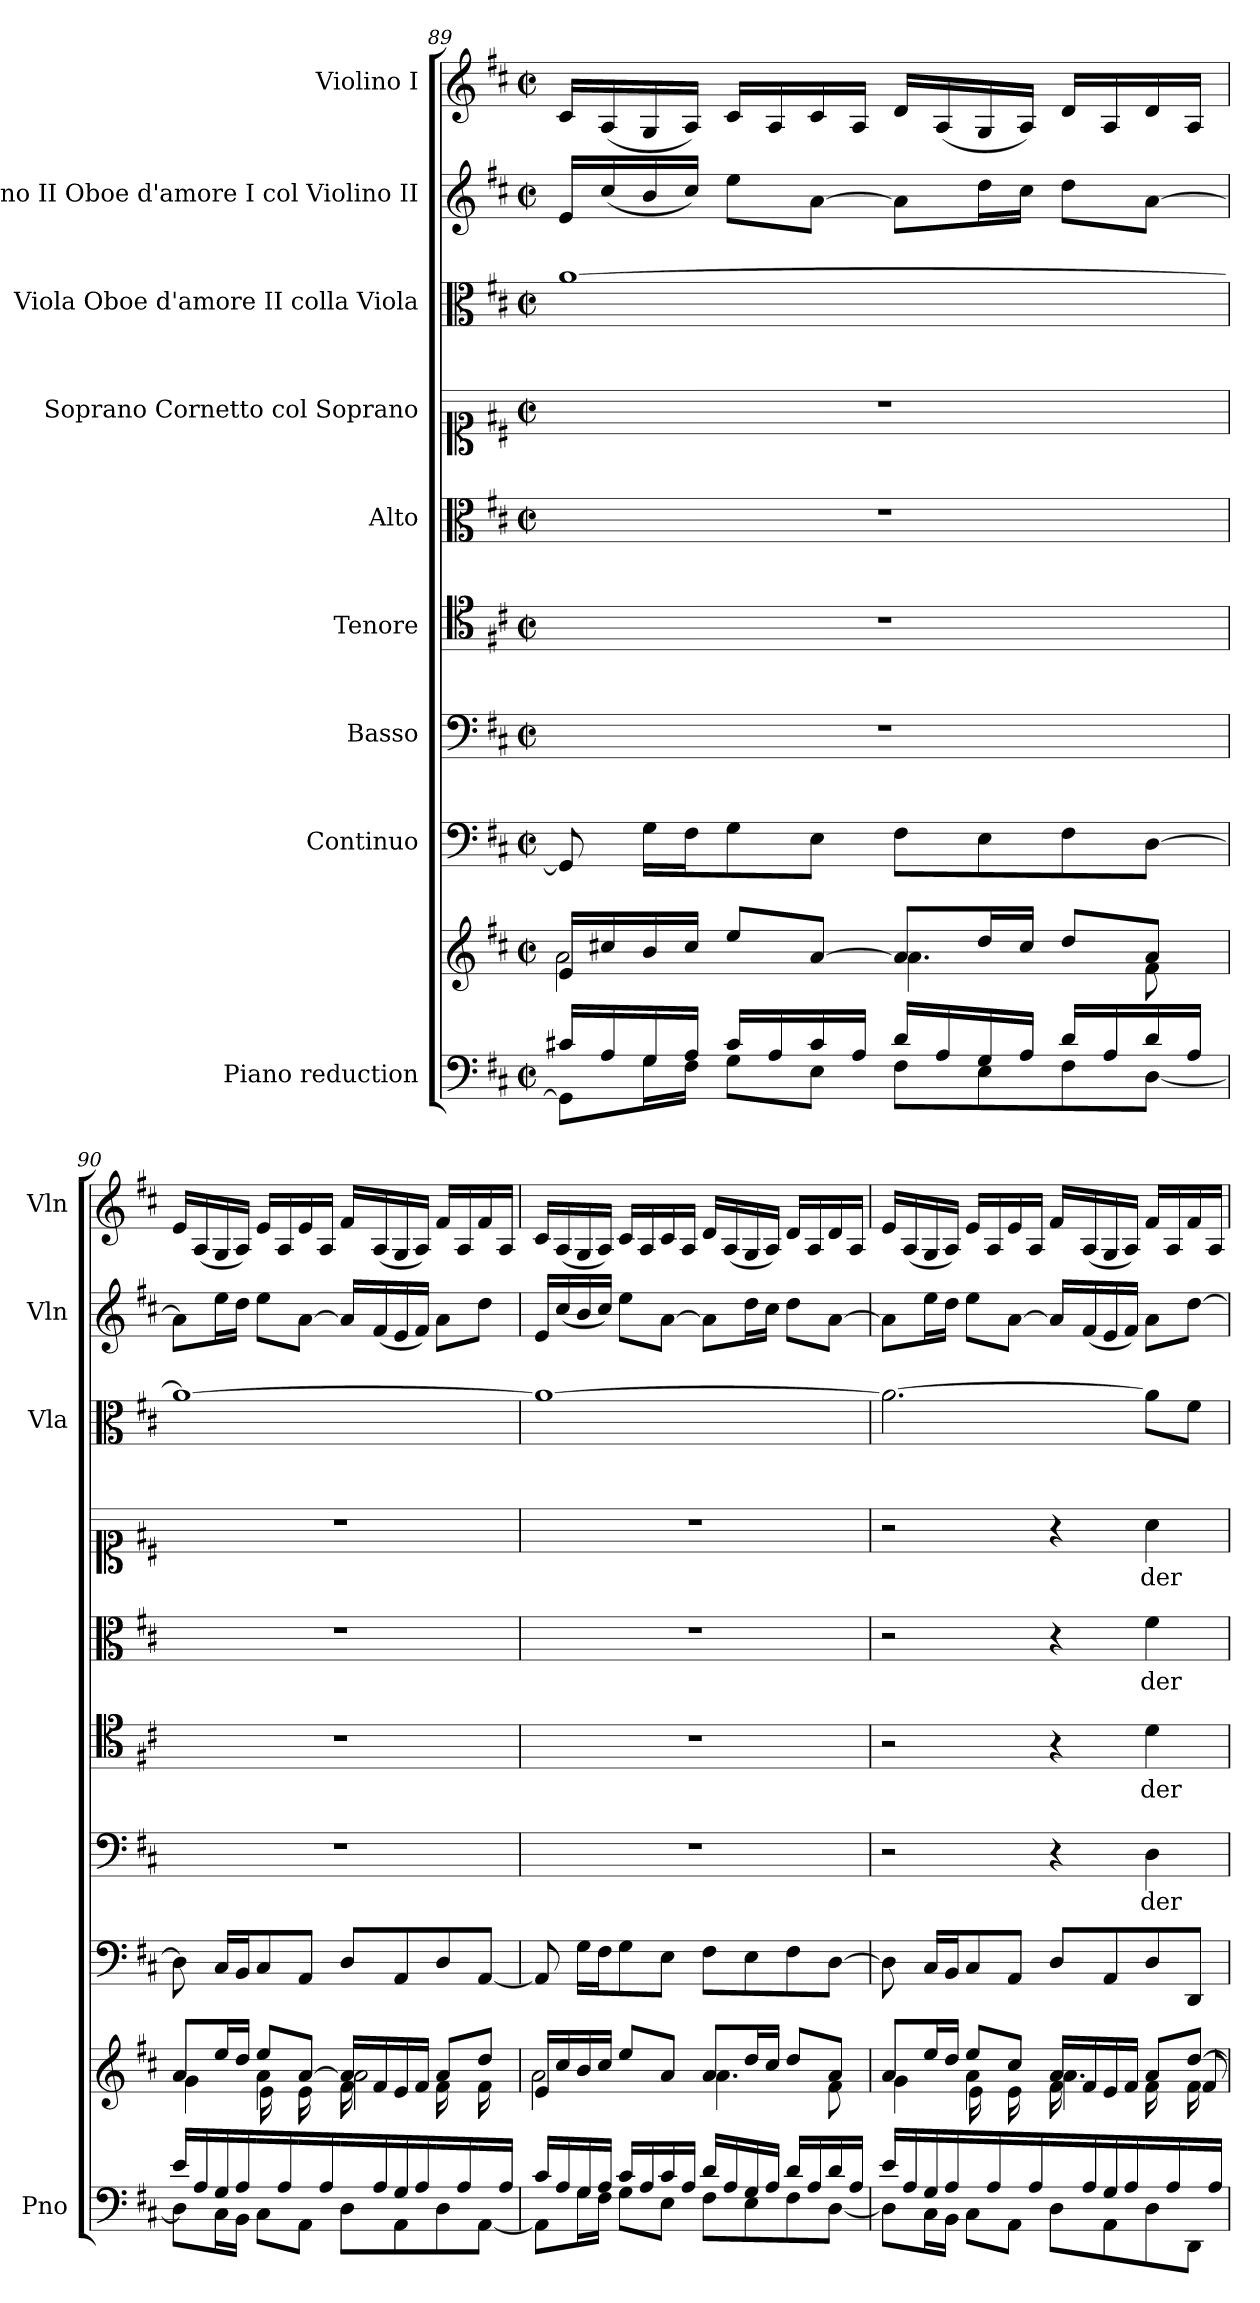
**kern	**kern	**kern	**kern	**text	**kern	**text	**kern	**text	**kern	**text	**kern	**kern	**kern
*part9	*part9	*part8	*part7	*part7	*part6	*part6	*part5	*part5	*part4	*part4	*part3	*part2	*part1
*staff10	*staff9	*staff8	*staff7	*staff7	*staff6	*staff6	*staff5	*staff5	*staff4	*staff4	*staff3	*staff2	*staff1
*I"Piano reduction	*	*I"Continuo	*I"Basso	*	*I"Tenore	*	*I"Alto	*	*I"Soprano Cornetto col Soprano	*	*I"Viola Oboe d'amore II colla Viola	*I"Violino II Oboe d'amore I col Violino II	*I"Violino I
*I'Pno	*	*	*	*	*	*	*	*	*	*	*I'Vla	*I'Vln	*I'Vln
*clefF4	*clefG2	*clefF4	*clefF4	*	*clefC4	*	*clefC3	*	*clefC1	*	*clefC3	*clefG2	*clefG2
*k[f#c#]	*k[f#c#]	*k[f#c#]	*k[f#c#]	*	*k[f#c#]	*	*k[f#c#]	*	*k[f#c#]	*	*k[f#c#]	*k[f#c#]	*k[f#c#]
*M2/2	*M2/2	*M2/2	*M2/2	*	*M2/2	*	*M2/2	*	*M2/2	*	*M2/2	*M2/2	*M2/2
*met(c|)	*met(c|)	*met(c|)	*met(c|)	*	*met(c|)	*	*met(c|)	*	*met(c|)	*	*met(c|)	*met(c|)	*met(c|)
=89	=89	=89	=89	=89	=89	=89	=89	=89	=89	=89	=89	=89	=89
*^	*^	*	*	*	*	*	*	*	*	*	*	*	*
16c#X/LL	8GG\L]	16e/LL	2a\	8GG/]	1r	.	1r	.	1r	.	1r	.	[1a	16e/LL	16c#/LL
16A/	.	16cc#X/	.	.	.	.	.	.	.	.	.	.	.	(16cc#/	(16A/
16G/	16G\L	16b/	.	16G\LL	.	.	.	.	.	.	.	.	.	16b/	16G/
16A/JJ	16F#\JJ	16cc#/JJ	.	16F#\J	.	.	.	.	.	.	.	.	.	16cc#/JJ)	16A/JJ)
16c#/LL	8G\L	8ee/L	.	8G\	.	.	.	.	.	.	.	.	.	8ee\L	16c#/LL
16A/	.	.	.	.	.	.	.	.	.	.	.	.	.	.	16A/
16c#/	8E\J	[8a/J	.	8E\J	.	.	.	.	.	.	.	.	.	[8a\J	16c#/
16A/JJ	.	.	.	.	.	.	.	.	.	.	.	.	.	.	16A/JJ
16d/LL	8F#\L	8a/L]	4.a\	8F#\L	.	.	.	.	.	.	.	.	.	8a\L]	16d/LL
16A/	.	.	.	.	.	.	.	.	.	.	.	.	.	.	(16A/
16G/	8E\	16dd/L	.	8E\	.	.	.	.	.	.	.	.	.	16dd\L	16G/
16A/JJ	.	16cc#/JJ	.	.	.	.	.	.	.	.	.	.	.	16cc#\JJ	16A/JJ)
16d/LL	8F#\	8dd/L	.	8F#\	.	.	.	.	.	.	.	.	.	8dd\L	16d/LL
16A/	.	.	.	.	.	.	.	.	.	.	.	.	.	.	16A/
16d/	[8D\J	8a/J	8f#\	[8D\J	.	.	.	.	.	.	.	.	.	[8a\J	16d/
16A/JJ	.	.	.	.	.	.	.	.	.	.	.	.	.	.	16A/JJ
!!LO:PB:g=z
=90	=90	=90	=90	=90	=90	=90	=90	=90	=90	=90	=90	=90	=90	=90	=90
*	*	*	*^	*	*	*	*	*	*	*	*	*	*	*	*
16e/LL	8D\L]	8a/L	4g\	4ryy	8D\]	1r	.	1r	.	1r	.	1r	.	1a_	8a\L]	16e/LL
16A/	.	.	.	.	.	.	.	.	.	.	.	.	.	.	.	(16A/
16G/	16C#\L	16ee/L	.	.	16C#/LL	.	.	.	.	.	.	.	.	.	16ee\L	16G/
16A/JJ	16BB\JJ	16dd/JJ	.	.	16BB/J	.	.	.	.	.	.	.	.	.	16dd\JJ	16A/JJ)
16ryy	8C#\L	8ee/L	4a\	16e\LL	8C#/	.	.	.	.	.	.	.	.	.	8ee\L	16e/LL
16A/	.	.	.	16ryy	.	.	.	.	.	.	.	.	.	.	.	16A/
16ryy	8AA\J	[8a/J	.	16e\	8AA/J	.	.	.	.	.	.	.	.	.	[8a\J	16e/
16A/JJ	.	.	.	16ryy	.	.	.	.	.	.	.	.	.	.	.	16A/JJ
16ryy	8D\L	16a/LL]	2a\	16f#\LL	8D/L	.	.	.	.	.	.	.	.	.	16a/LL]	16f#/LL
16A/	.	16f#/	.	8.ryy	.	.	.	.	.	.	.	.	.	.	(16f#/	(16A/
16G/	8AA\	16e/	.	.	8AA/	.	.	.	.	.	.	.	.	.	16e/	16G/
16A/JJ	.	16f#/JJ	.	.	.	.	.	.	.	.	.	.	.	.	16f#/JJ)	16A/JJ)
16ryy	8D\	8a/L	.	16f#\LL	8D/	.	.	.	.	.	.	.	.	.	8a\L	16f#/LL
16A/	.	.	.	16ryy	.	.	.	.	.	.	.	.	.	.	.	16A/
16ryy	[8AA\J	8dd/J	.	16f#\	[8AA/J	.	.	.	.	.	.	.	.	.	8dd\J	16f#/
16A/JJ	.	.	.	16ryy	.	.	.	.	.	.	.	.	.	.	.	16A/JJ
*	*	*	*v	*v	*	*	*	*	*	*	*	*	*	*	*	*
=91	=91	=91	=91	=91	=91	=91	=91	=91	=91	=91	=91	=91	=91	=91	=91
16c#/LL	8AA\L]	16e/LL	2a\	8AA/]	1r	.	1r	.	1r	.	1r	.	1a_	16e/LL	16c#/LL
16A/	.	16cc#/	.	.	.	.	.	.	.	.	.	.	.	(16cc#/	(16A/
16G/	16G\L	16b/	.	16G\LL	.	.	.	.	.	.	.	.	.	16b/	16G/
16A/JJ	16F#\JJ	16cc#/JJ	.	16F#\J	.	.	.	.	.	.	.	.	.	16cc#/JJ)	16A/JJ)
16c#/LL	8G\L	8ee/L	.	8G\	.	.	.	.	.	.	.	.	.	8ee\L	16c#/LL
16A/	.	.	.	.	.	.	.	.	.	.	.	.	.	.	16A/
16c#/	8E\J	8a/J	.	8E\J	.	.	.	.	.	.	.	.	.	[8a\J	16c#/
16A/JJ	.	.	.	.	.	.	.	.	.	.	.	.	.	.	16A/JJ
16d/LL	8F#\L	8a/L	4.a\	8F#\L	.	.	.	.	.	.	.	.	.	8a\L]	16d/LL
16A/	.	.	.	.	.	.	.	.	.	.	.	.	.	.	(16A/
16G/	8E\	16dd/L	.	8E\	.	.	.	.	.	.	.	.	.	16dd\L	16G/
16A/JJ	.	16cc#/JJ	.	.	.	.	.	.	.	.	.	.	.	16cc#\JJ	16A/JJ)
16d/LL	8F#\	8dd/L	.	8F#\	.	.	.	.	.	.	.	.	.	8dd\L	16d/LL
16A/	.	.	.	.	.	.	.	.	.	.	.	.	.	.	16A/
16d/	[8D\J	8a/J	8f#\	[8D\J	.	.	.	.	.	.	.	.	.	[8a\J	16d/
16A/JJ	.	.	.	.	.	.	.	.	.	.	.	.	.	.	16A/JJ
=92	=92	=92	=92	=92	=92	=92	=92	=92	=92	=92	=92	=92	=92	=92	=92
*	*	*	*^	*	*	*	*	*	*	*	*	*	*	*	*
16e/LL	8D\L]	8a/L	4g\	4ryy	8D\]	2r	.	2r	.	2r	.	2r	.	2.a\_	8a\L]	16e/LL
16A/	.	.	.	.	.	.	.	.	.	.	.	.	.	.	.	(16A/
16G/	16C#\L	16ee/L	.	.	16C#/LL	.	.	.	.	.	.	.	.	.	16ee\L	16G/
16A/JJ	16BB\JJ	16dd/JJ	.	.	16BB/J	.	.	.	.	.	.	.	.	.	16dd\JJ	16A/JJ)
16ryy	8C#\L	8ee/L	4a\	16e\LL	8C#/	.	.	.	.	.	.	.	.	.	8ee\L	16e/LL
16A/	.	.	.	16ryy	.	.	.	.	.	.	.	.	.	.	.	16A/
16ryy	8AA\J	8cc#/J	.	16e\	8AA/J	.	.	.	.	.	.	.	.	.	[8a\J	16e/
16A/JJ	.	.	.	16ryy	.	.	.	.	.	.	.	.	.	.	.	16A/JJ
16ryy	8D\L	16a/LL	4.a\	16f#\LL	8D/L	4r	.	4r	.	4r	.	4r	.	.	16a/LL]	16f#/LL
16A/	.	16f#/	.	8.ryy	.	.	.	.	.	.	.	.	.	.	(16f#/	(16A/
16G/	8AA\	16e/	.	.	8AA/	.	.	.	.	.	.	.	.	.	16e/	16G/
16A/JJ	.	16f#/JJ	.	.	.	.	.	.	.	.	.	.	.	.	16f#/JJ)	16A/JJ)
!	!	!	!	!	!	!	!LO:LY:b	!	!LO:LY:b	!	!LO:LY:b	!	!LO:LY:b	!	!	!
16ryy	8D\	8a/L	.	16f#\LL	8D/	4D\	der	4d\	der	4f#\	der	4a\	der	8a\L]	8a\L	16f#/LL
16A/	.	.	.	16ryy	.	.	.	.	.	.	.	.	.	.	.	16A/
16ryy	8DD\J	[8dd/J	8f#/	16f#\	8DD/J	.	.	.	.	.	.	.	.	8f#\J	[8dd\J	16f#/
16A/JJ	.	.	.	16ryy	.	.	.	.	.	.	.	.	.	.	.	16A/JJ
*v	*v	*	*	*	*	*	*	*	*	*	*	*	*	*	*	*
*	*v	*v	*v	*	*	*	*	*	*	*	*	*	*	*	*
=	=	=	=	=	=	=	=	=	=	=	=	=	=
*-	*-	*-	*-	*-	*-	*-	*-	*-	*-	*-	*-	*-	*-
